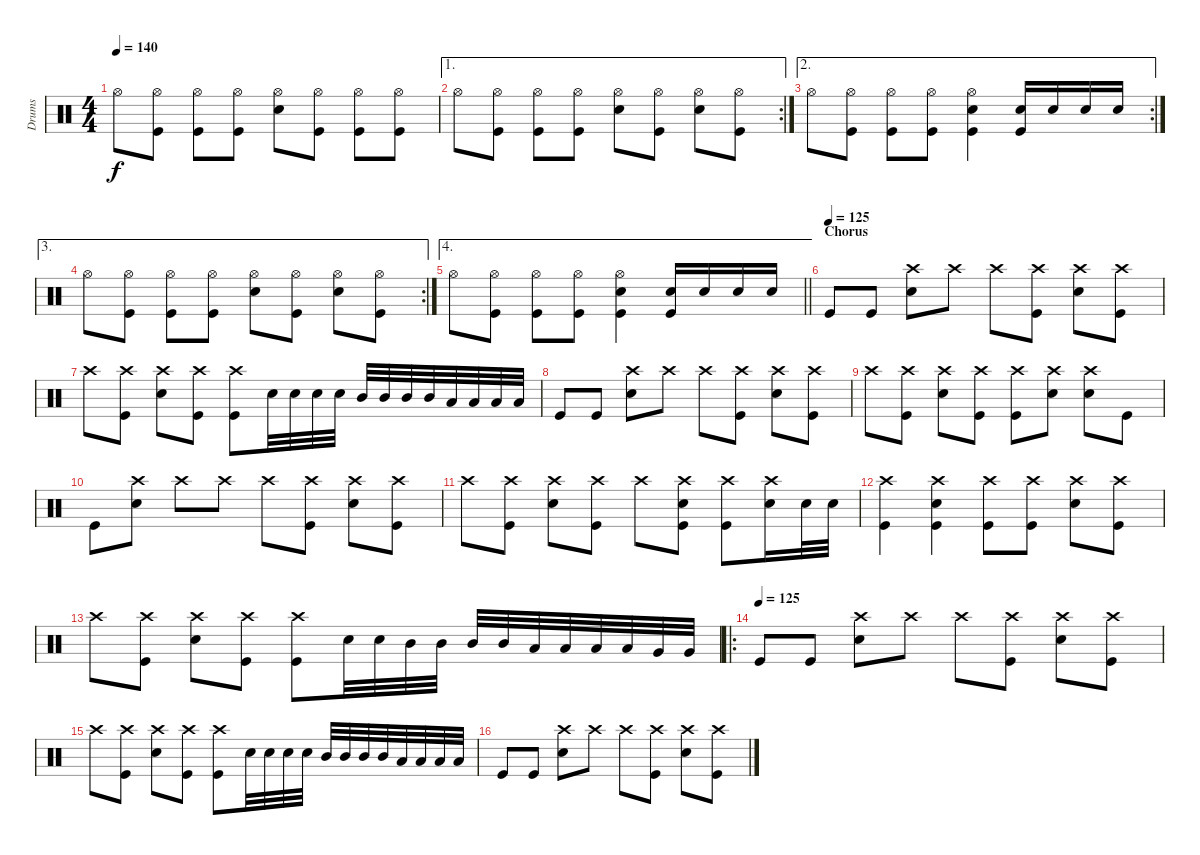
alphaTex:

\track ("Drums" "Drums") {instrument percussion}
\staff {score}
\articulation defaults
\ts (4 4)
\tempo 140
\clef neutral
\ks c "Hi-Hat (open)".8{dy f}
("Hi-Hat (open)" "Kick (hit)").8 ("Hi-Hat (open)" "Kick (hit)").8 ("Hi-Hat (open)" "Kick (hit)").8 ("Hi-Hat (open)" "Snare (hit) 2").8 ("Hi-Hat (open)" "Kick (hit)").8 ("Hi-Hat (open)" "Kick (hit)").8 ("Hi-Hat (open)" "Kick (hit)").8 |
\ae 1
\rc 2 "Hi-Hat (open)".8
("Hi-Hat (open)" "Kick (hit)").8 ("Hi-Hat (open)" "Kick (hit)").8 ("Hi-Hat (open)" "Kick (hit)").8 ("Hi-Hat (open)" "Snare (hit) 2").8 ("Hi-Hat (open)" "Kick (hit)").8 ("Hi-Hat (open)" "Snare (hit) 2").8 ("Hi-Hat (open)" "Kick (hit)").8 |
\ae 2
\rc 2 "Hi-Hat (open)".8
("Hi-Hat (open)" "Kick (hit)").8 ("Hi-Hat (open)" "Kick (hit)").8 ("Hi-Hat (open)" "Kick (hit)").8 ("Hi-Hat (open)" "Snare (hit) 2" "Kick (hit)").4 ("Snare (hit) 2" "Kick (hit)").16 "Snare (hit) 2".16 "Snare (hit) 2".16 "Snare (hit) 2".16 |
\ae 3
\rc 2 "Hi-Hat (open)".8
("Hi-Hat (open)" "Kick (hit)").8 ("Hi-Hat (open)" "Kick (hit)").8 ("Hi-Hat (open)" "Kick (hit)").8 ("Hi-Hat (open)" "Snare (hit) 2").8 ("Hi-Hat (open)" "Kick (hit)").8 ("Hi-Hat (open)" "Snare (hit) 2").8 ("Hi-Hat (open)" "Kick (hit)").8 |
\ae 4
\barLineRight lightlight "Hi-Hat (open)".8
("Hi-Hat (open)" "Kick (hit)").8 ("Hi-Hat (open)" "Kick (hit)").8 ("Hi-Hat (open)" "Kick (hit)").8 ("Hi-Hat (open)" "Snare (hit) 2" "Kick (hit)").4 ("Snare (hit) 2" "Kick (hit)").16 "Snare (hit) 2".16 "Snare (hit) 2".16 "Snare (hit) 2".16 |
\section ("" "Chorus")
\tempo (125)
"Kick (hit)".8 "Kick (hit)".8 ("Crash high (hit)" "Snare (hit) 2").8 "Crash high (hit)".8 "Crash high (hit)".8 ("Crash high (hit)" "Kick (hit)").8 ("Crash high (hit)" "Snare (hit) 2").8 ("Crash high (hit)" "Kick (hit)").8 |
"Crash high (hit)".8 ("Crash high (hit)" "Kick (hit)").8 ("Crash high (hit)" "Snare (hit) 2").8 ("Crash high (hit)" "Kick (hit)").8 ("Crash high (hit)" "Kick (hit)").8 "Snare (hit) 2".32 "Snare (hit) 2".32 "Snare (hit) 2".32 "Snare (hit) 2".32 "Mid Tom (hit)".32 "Mid Tom (hit)".32 "Mid Tom (hit)".32 "Mid Tom (hit)".32 "Low Tom (hit)".32 "Low Tom (hit)".32 "Low Tom (hit)".32 "Low Tom (hit)".32 |
"Kick (hit)".8 "Kick (hit)".8 ("Crash high (hit)" "Snare (hit) 2").8 "Crash high (hit)".8 "Crash high (hit)".8 ("Crash high (hit)" "Kick (hit)").8 ("Crash high (hit)" "Snare (hit) 2").8 ("Crash high (hit)" "Kick (hit)").8 |
"Crash high (hit)".8 ("Crash high (hit)" "Kick (hit)").8 ("Crash high (hit)" "Snare (hit) 2").8 ("Crash high (hit)" "Kick (hit)").8 ("Crash high (hit)" "Kick (hit)").8 ("Crash high (hit)" "Snare (hit) 2").8 ("Crash high (hit)" "Snare (hit) 2").8 "Kick (hit)".8 |
"Kick (hit)".8 ("Crash high (hit)" "Snare (hit) 2").8 "Crash high (hit)".8 "Crash high (hit)".8 "Crash high (hit)".8 ("Crash high (hit)" "Kick (hit)").8 ("Crash high (hit)" "Snare (hit) 2").8 ("Crash high (hit)" "Kick (hit)").8 |
"Crash high (hit)".8 ("Crash high (hit)" "Kick (hit)").8 ("Crash high (hit)" "Snare (hit) 2").8 ("Crash high (hit)" "Kick (hit)").8 "Crash high (hit)".8 ("Crash high (hit)" "Snare (hit) 2" "Kick (hit)").8 ("Crash high (hit)" "Kick (hit)").8 ("Crash high (hit)" "Snare (hit) 2").16 "Snare (hit) 2".32 "Snare (hit) 2".32 |
("Crash high (hit)" "Kick (hit)").4 ("Crash high (hit)" "Snare (hit) 2" "Kick (hit)").4 ("Crash high (hit)" "Kick (hit)").8 ("Crash high (hit)" "Kick (hit)").8 ("Crash high (hit)" "Snare (hit) 2").8 ("Crash high (hit)" "Kick (hit)").8 |
"Crash high (hit)".8 ("Crash high (hit)" "Kick (hit)").8 ("Crash high (hit)" "Snare (hit) 2").8 ("Crash high (hit)" "Kick (hit)").8 ("Crash high (hit)" "Kick (hit)").8 "Snare (hit) 2".32 "Snare (hit) 2".32 "Mid Tom (hit)".32 "Mid Tom (hit)".32 "Mid Tom (hit)".32 "Mid Tom (hit)".32 "Low Tom (hit)".32 "Low Tom (hit)".32 "Low Tom (hit)".32 "Low Tom (hit)".32 "Very Low Tom (hit)".32 "Very Low Tom (hit)".32 |
\ro
\tempo (125)
"Kick (hit)".8 "Kick (hit)".8 ("Crash high (hit)" "Snare (hit) 2").8 "Crash high (hit)".8 "Crash high (hit)".8 ("Crash high (hit)" "Kick (hit)").8 ("Crash high (hit)" "Snare (hit) 2").8 ("Crash high (hit)" "Kick (hit)").8 |
"Crash high (hit)".8 ("Crash high (hit)" "Kick (hit)").8 ("Crash high (hit)" "Snare (hit) 2").8 ("Crash high (hit)" "Kick (hit)").8 ("Crash high (hit)" "Kick (hit)").8 "Snare (hit) 2".32 "Snare (hit) 2".32 "Snare (hit) 2".32 "Snare (hit) 2".32 "Mid Tom (hit)".32 "Mid Tom (hit)".32 "Mid Tom (hit)".32 "Mid Tom (hit)".32 "Low Tom (hit)".32 "Low Tom (hit)".32 "Low Tom (hit)".32 "Low Tom (hit)".32 |
"Kick (hit)".8 "Kick (hit)".8 ("Crash high (hit)" "Snare (hit) 2").8 "Crash high (hit)".8 "Crash high (hit)".8 ("Crash high (hit)" "Kick (hit)").8 ("Crash high (hit)" "Snare (hit) 2").8 ("Crash high (hit)" "Kick (hit)").8
